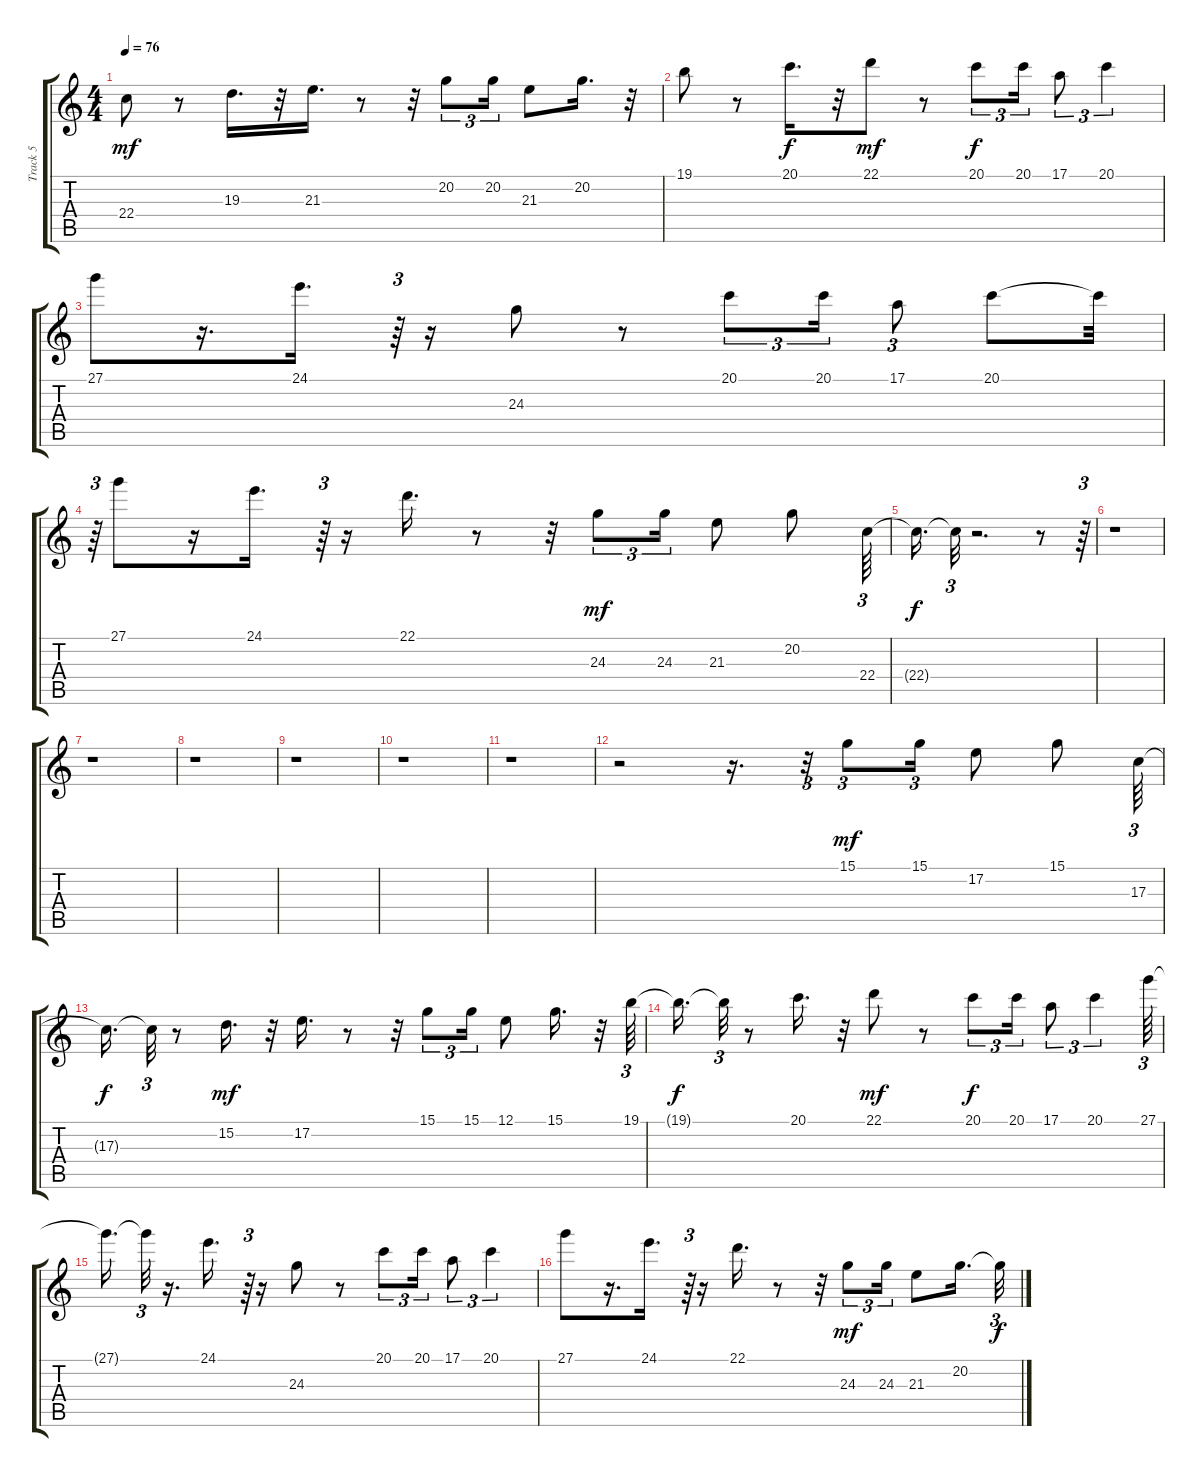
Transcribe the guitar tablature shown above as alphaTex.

\track ("Track 5" "Track 5") {instrument stringensemble2}
\staff {score tabs}
\tuning (E4 B3 G3 D3 A2 E2) {hide}
\ts (4 4)
\tempo 76
\clef g2
\ks c
22.4.8{dy mf} r.8 19.3.16{d} r.32 21.3.16{d} r.8 r.32 20.2.8{tu (3 2)} 20.2.16{tu (3 2)} 21.3.8 20.2.16{d} r.32 |
19.1.8 r.8 20.1.16{d dy f} r.32 22.1.8{dy mf} r.8 20.1.8{tu (3 2) dy f} 20.1.16{tu (3 2)} 17.1.8{tu (3 2)} 20.1.4{tu (3 2)} |
27.1.8 r.16{d} 24.1.16{d} r.64{tu (3 2)} r.16 24.3.8 r.8 20.1.8{tu (3 2)} 20.1.16{tu (3 2)} 17.1.8{tu (3 2)} 20.1.8 20.1{t}.32 |
r.64{tu (3 2)} 27.1.8 r.16 24.1.16{d} r.64{tu (3 2)} r.16 22.1.16{d} r.8 r.32 24.3.8{tu (3 2) dy mf} 24.3.16{tu (3 2)} 21.3.8 20.2.8 22.4.64{tu (3 2)} |
22.4{t}.16{d dy f} 22.4{t}.32{tu (3 2)} r.2{d} r.8 r.64{tu (3 2)} |
r.1 |
r.1 |
r.1 |
r.1 |
r.1 |
r.1 |
r.2 r.16{d} r.32{tu (3 2)} 15.1.8{tu (3 2) dy mf} 15.1.16{tu (3 2)} 17.2.8 15.1.8 17.3.64{tu (3 2)} |
17.3{t}.16{d dy f} 17.3{t}.32{tu (3 2)} r.8 15.2.16{d dy mf} r.32 17.2.16{d} r.8 r.32 15.1.8{tu (3 2)} 15.1.16{tu (3 2)} 12.1.8 15.1.16{d} r.32 19.1.64{tu (3 2)} |
19.1{t}.16{d dy f} 19.1{t}.32{tu (3 2)} r.8 20.1.16{d} r.32 22.1.8{dy mf} r.8 20.1.8{tu (3 2) dy f} 20.1.16{tu (3 2)} 17.1.8{tu (3 2)} 20.1.4{tu (3 2)} 27.1.64{tu (3 2)} |
27.1{t}.16{d} 27.1{t}.32{tu (3 2)} r.16{d} 24.1.16{d} r.64{tu (3 2)} r.16 24.3.8 r.8 20.1.8{tu (3 2)} 20.1.16{tu (3 2)} 17.1.8{tu (3 2)} 20.1.4{tu (3 2)} |
27.1.8 r.16{d} 24.1.16{d} r.64{tu (3 2)} r.16 22.1.16{d} r.8 r.32 24.3.8{tu (3 2) dy mf} 24.3.16{tu (3 2)} 21.3.8 20.2.16{d} 20.2{t}.32{tu (3 2) dy f}
